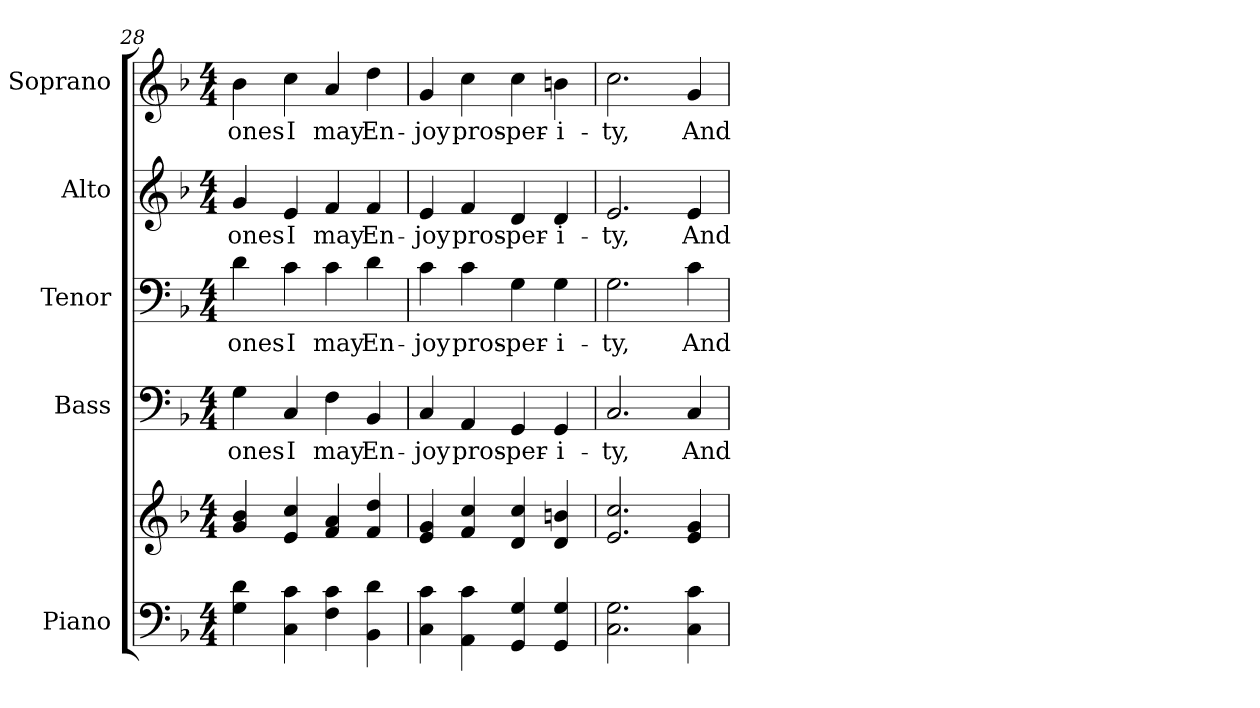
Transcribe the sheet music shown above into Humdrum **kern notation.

**kern	**kern	**kern	**text	**kern	**text	**kern	**text	**kern	**text
*part5	*part5	*part4	*part4	*part3	*part3	*part2	*part2	*part1	*part1
*staff6	*staff5	*staff4	*staff4	*staff3	*staff3	*staff2	*staff2	*staff1	*staff1
*I"Piano	*	*I"Bass	*	*I"Tenor	*	*I"Alto	*	*I"Soprano	*
*I'Pno.	*	*I'B.	*	*I'T.	*	*I'A.	*	*I'S.	*
*clefF4	*clefG2	*clefF4	*	*clefF4	*	*clefG2	*	*clefG2	*
*k[b-]	*k[b-]	*k[b-]	*	*k[b-]	*	*k[b-]	*	*k[b-]	*
*F:	*F:	*F:	*	*F:	*	*F:	*	*F:	*
*M4/4	*M4/4	*M4/4	*	*M4/4	*	*M4/4	*	*M4/4	*
=28	=28	=28	=28	=28	=28	=28	=28	=28	=28
!	!	!	!LO:LY:b:color=#000000	!	!	!	!	!	!
!	!	!	!	!	!LO:LY:b:color=#000000	!	!	!	!
!	!	!	!	!	!	!	!LO:LY:b:color=#000000	!	!
!	!	!	!	!	!	!	!	!	!LO:LY:b:color=#000000
4Gi\ 4di	4gi/ 4b-i	4Gi\	ones	4di\	ones	4gi/	ones	4b-i\	ones
!	!	!	!LO:LY:b:color=#000000	!	!	!	!	!	!
!	!	!	!	!	!LO:LY:b:color=#000000	!	!	!	!
!	!	!	!	!	!	!	!LO:LY:b:color=#000000	!	!
!	!	!	!	!	!	!	!	!	!LO:LY:b:color=#000000
4Ci\ 4ci	4ei/ 4cci	4Ci/	I	4ci\	I	4ei/	I	4cci\	I
!	!	!	!LO:LY:b:color=#000000	!	!	!	!	!	!
!	!	!	!	!	!LO:LY:b:color=#000000	!	!	!	!
!	!	!	!	!	!	!	!LO:LY:b:color=#000000	!	!
!	!	!	!	!	!	!	!	!	!LO:LY:b:color=#000000
4Fi\ 4ci	4fi/ 4ai	4Fi\	may	4ci\	may	4fi/	may	4ai/	may
!	!	!	!LO:LY:b:color=#000000	!	!	!	!	!	!
!	!	!	!	!	!LO:LY:b:color=#000000	!	!	!	!
!	!	!	!	!	!	!	!LO:LY:b:color=#000000	!	!
!	!	!	!	!	!	!	!	!	!LO:LY:b:color=#000000
4BB-i\ 4di	4fi/ 4ddi	4BB-i/	En-	4di\	En-	4fi/	En-	4ddi\	En-
=29	=29	=29	=29	=29	=29	=29	=29	=29	=29
!	!	!	!LO:LY:b:color=#000000	!	!	!	!	!	!
!	!	!	!	!	!LO:LY:b:color=#000000	!	!	!	!
!	!	!	!	!	!	!	!LO:LY:b:color=#000000	!	!
!	!	!	!	!	!	!	!	!	!LO:LY:b:color=#000000
4Ci\ 4ci	4ei/ 4gi	4Ci/	-joy	4ci\	-joy	4ei/	-joy	4gi/	-joy
!	!	!	!LO:LY:b:color=#000000	!	!	!	!	!	!
!	!	!	!	!	!LO:LY:b:color=#000000	!	!	!	!
!	!	!	!	!	!	!	!LO:LY:b:color=#000000	!	!
!	!	!	!	!	!	!	!	!	!LO:LY:b:color=#000000
4AAi\ 4ci	4fi/ 4cci	4AAi/	pros-	4ci\	pros-	4fi/	pros-	4cci\	pros-
!	!	!	!LO:LY:b:color=#000000	!	!	!	!	!	!
!	!	!	!	!	!LO:LY:b:color=#000000	!	!	!	!
!	!	!	!	!	!	!	!LO:LY:b:color=#000000	!	!
!	!	!	!	!	!	!	!	!	!LO:LY:b:color=#000000
4GGi/ 4Gi	4di/ 4cci	4GGi/	-per-	4Gi\	-per-	4di/	-per-	4cci\	-per-
!	!	!	!LO:LY:b:color=#000000	!	!	!	!	!	!
!	!	!	!	!	!LO:LY:b:color=#000000	!	!	!	!
!	!	!	!	!	!	!	!LO:LY:b:color=#000000	!	!
!	!	!	!	!	!	!	!	!	!LO:LY:b:color=#000000
4GGi/ 4Gi	4di/ 4bni	4GGi/	-i-	4Gi\	-i-	4di/	-i-	4bni\	-i-
!!LO:PB:g=z
=30	=30	=30	=30	=30	=30	=30	=30	=30	=30
!	!	!	!LO:LY:b:color=#000000	!	!	!	!	!	!
!	!	!	!	!	!LO:LY:b:color=#000000	!	!	!	!
!	!	!	!	!	!	!	!LO:LY:b:color=#000000	!	!
!	!	!	!	!	!	!	!	!	!LO:LY:b:color=#000000
2.Ci\ 2.Gi	2.ei/ 2.cci	2.Ci/	-ty,	2.Gi\	-ty,	2.ei/	-ty,	2.cci\	-ty,
!	!	!	!LO:LY:b:color=#000000	!	!	!	!	!	!
!	!	!	!	!	!LO:LY:b:color=#000000	!	!	!	!
!	!	!	!	!	!	!	!LO:LY:b:color=#000000	!	!
!	!	!	!	!	!	!	!	!	!LO:LY:b:color=#000000
4Ci\ 4ci	4ei/ 4gi	4Ci/	And	4ci\	And	4ei/	And	4gi/	And
=	=	=	=	=	=	=	=	=	=
*-	*-	*-	*-	*-	*-	*-	*-	*-	*-
